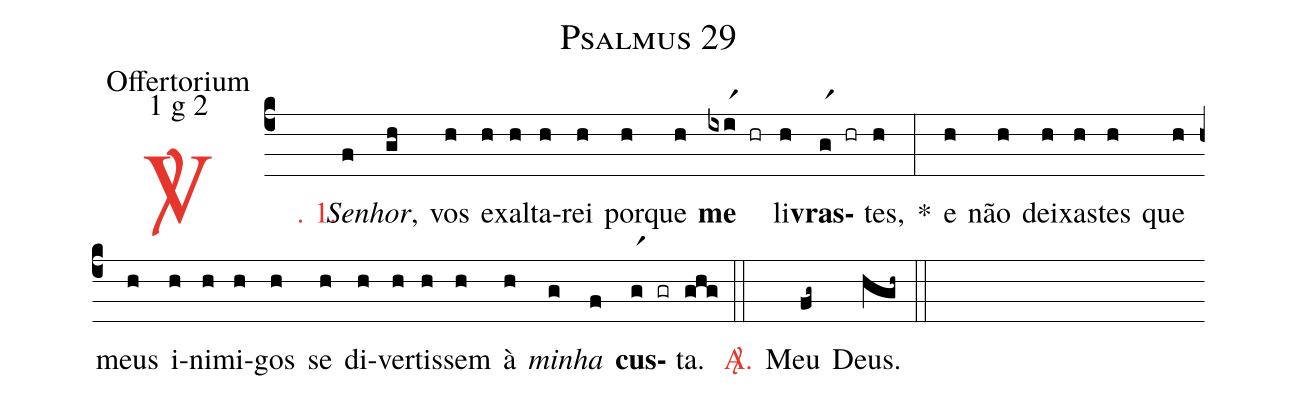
name: Psalmus 29;
office-part: Offertorium;
mode: 1;
mode-differentia: g 2;
%%
(c4)

<c><sp>V/</sp>. 1.</c>() <i>Se</i>(f)<i>nhor</i>,(gh) vos(h) e(h)xal(h)ta(h)rei(h) por(h)que(h) <b>me</b>(ixir1 hr) li(h)<b>vras</b>(gr1 hr)tes,(h) *(:) e(h) não(h) dei(h)xas(h)tes(h) que(h) meus(h) i(h)ni(h)mi(h)gos(h) se(h) di(h)ver(h)tis(h)sem(h) à(h) <i>mi</i>(g)<i>nha</i>(f) <b>cus</b>(gr1 gr)ta.(ghg)

(::)

<nlba><c><sp>A/</sp>.</c>() Meu</nlba>(fg~) Deus.(hgh~)

(::)
